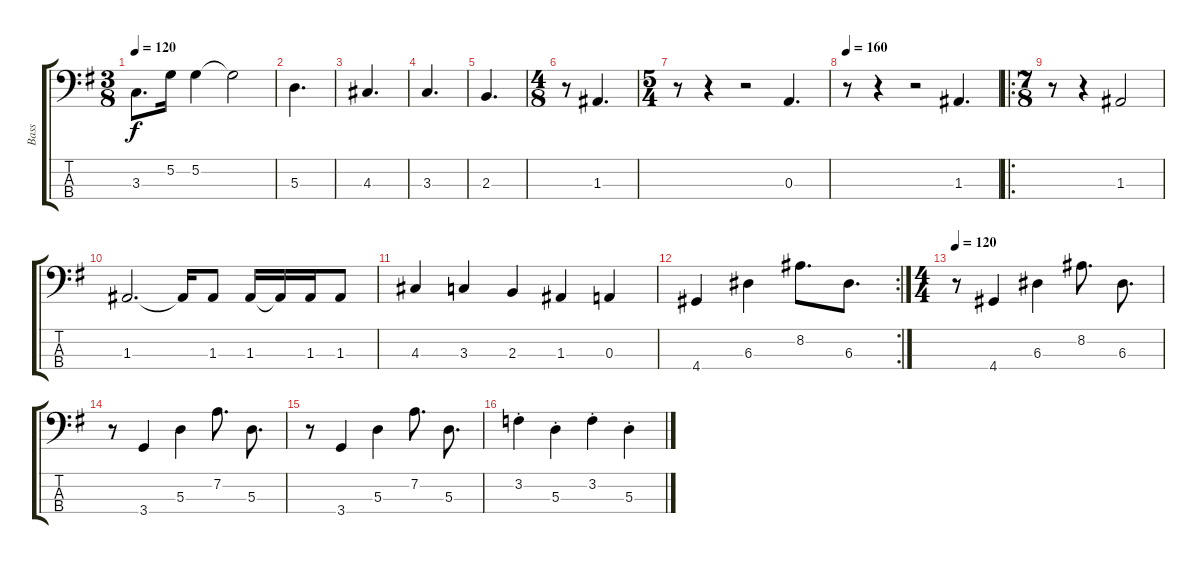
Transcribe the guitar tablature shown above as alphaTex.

\track ("Bass" "Bass") {instrument electricbassfinger}
\staff {score tabs}
\tuning (G2 D2 A1 E1) {hide}
\ts (3 8)
\tempo 120
\clef f4
\ks g
3.3.8{d dy f} 5.2.16 5.2.4 5.2{t}.2 |
5.3.4{d} |
4.3.4{d} |
3.3.4{d} |
2.3.4{d} |
\ts (4 8)
r.8 1.3.4{d} |
\ts (5 4)
r.8 r.4 r.2 0.3.4{d} |
\tempo 160
r.8 r.4 r.2 1.3.4{d} |
\ro
\ts (7 8)
r.8 r.4 1.3.2 |
1.3.2{d} 1.3{t}.16 1.3.8 1.3.16 1.3{t}.16 1.3.16 1.3.8 |
4.3.4 3.3.4 2.3.4 1.3.4 0.3.4 |
\rc 2
4.4.4 6.3.4 8.2.8{d} 6.3.8{d} |
\ts (4 4)
\tempo 120
r.8 4.4.4 6.3.4 8.2.8{d} 6.3.8{d} |
r.8 3.4.4 5.3.4 7.2.8{d} 5.3.8{d} |
r.8 3.4.4 5.3.4 7.2.8{d} 5.3.8{d} |
3.2{st}.4 5.3{st}.4 3.2{st}.4 5.3{st}.4
